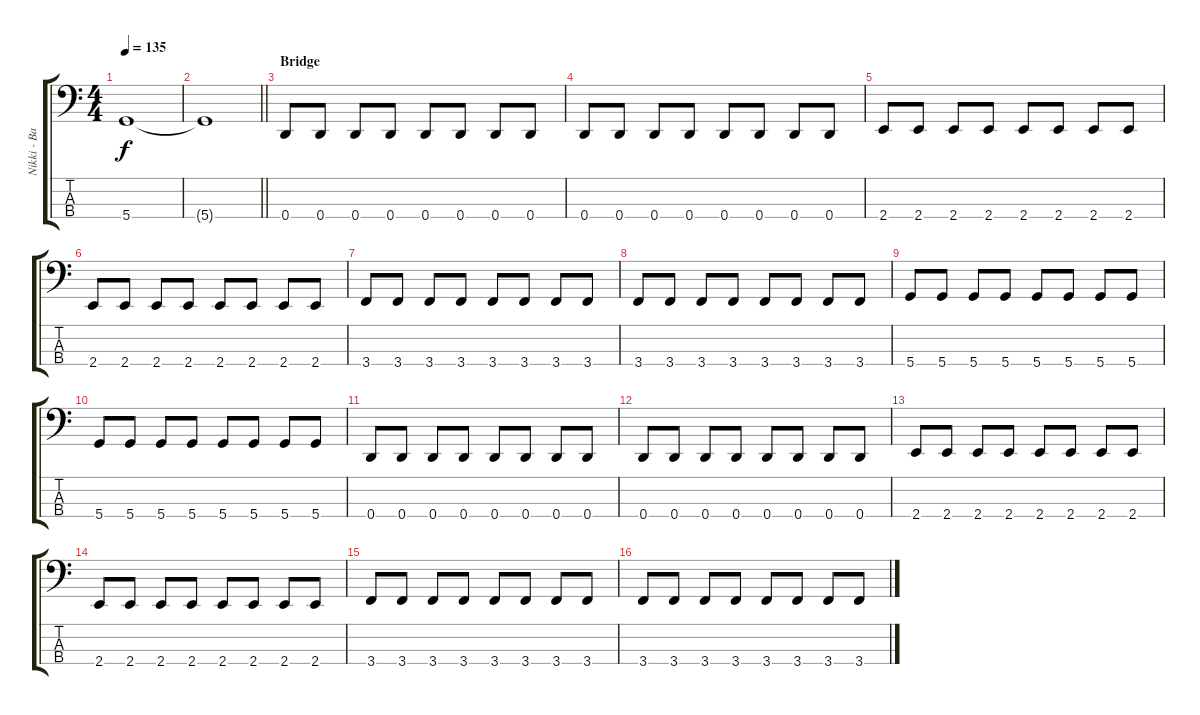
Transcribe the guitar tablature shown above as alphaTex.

\track ("Nikki - Bass" "Nikki - Ba") {instrument electricbasspick}
\staff {score tabs}
\tuning (G2 D2 A1 D1) {hide}
\ts (4 4)
\tempo 135
\clef f4
\ks c
5.4.1{dy f} |
\barLineRight lightlight
5.4{t}.1 |
\section ("" "Bridge")
0.4.8 0.4.8 0.4.8 0.4.8 0.4.8 0.4.8 0.4.8 0.4.8 |
0.4.8 0.4.8 0.4.8 0.4.8 0.4.8 0.4.8 0.4.8 0.4.8 |
2.4.8 2.4.8 2.4.8 2.4.8 2.4.8 2.4.8 2.4.8 2.4.8 |
2.4.8 2.4.8 2.4.8 2.4.8 2.4.8 2.4.8 2.4.8 2.4.8 |
3.4.8 3.4.8 3.4.8 3.4.8 3.4.8 3.4.8 3.4.8 3.4.8 |
3.4.8 3.4.8 3.4.8 3.4.8 3.4.8 3.4.8 3.4.8 3.4.8 |
5.4.8 5.4.8 5.4.8 5.4.8 5.4.8 5.4.8 5.4.8 5.4.8 |
5.4.8 5.4.8 5.4.8 5.4.8 5.4.8 5.4.8 5.4.8 5.4.8 |
0.4.8 0.4.8 0.4.8 0.4.8 0.4.8 0.4.8 0.4.8 0.4.8 |
0.4.8 0.4.8 0.4.8 0.4.8 0.4.8 0.4.8 0.4.8 0.4.8 |
2.4.8 2.4.8 2.4.8 2.4.8 2.4.8 2.4.8 2.4.8 2.4.8 |
2.4.8 2.4.8 2.4.8 2.4.8 2.4.8 2.4.8 2.4.8 2.4.8 |
3.4.8 3.4.8 3.4.8 3.4.8 3.4.8 3.4.8 3.4.8 3.4.8 |
3.4.8 3.4.8 3.4.8 3.4.8 3.4.8 3.4.8 3.4.8 3.4.8
